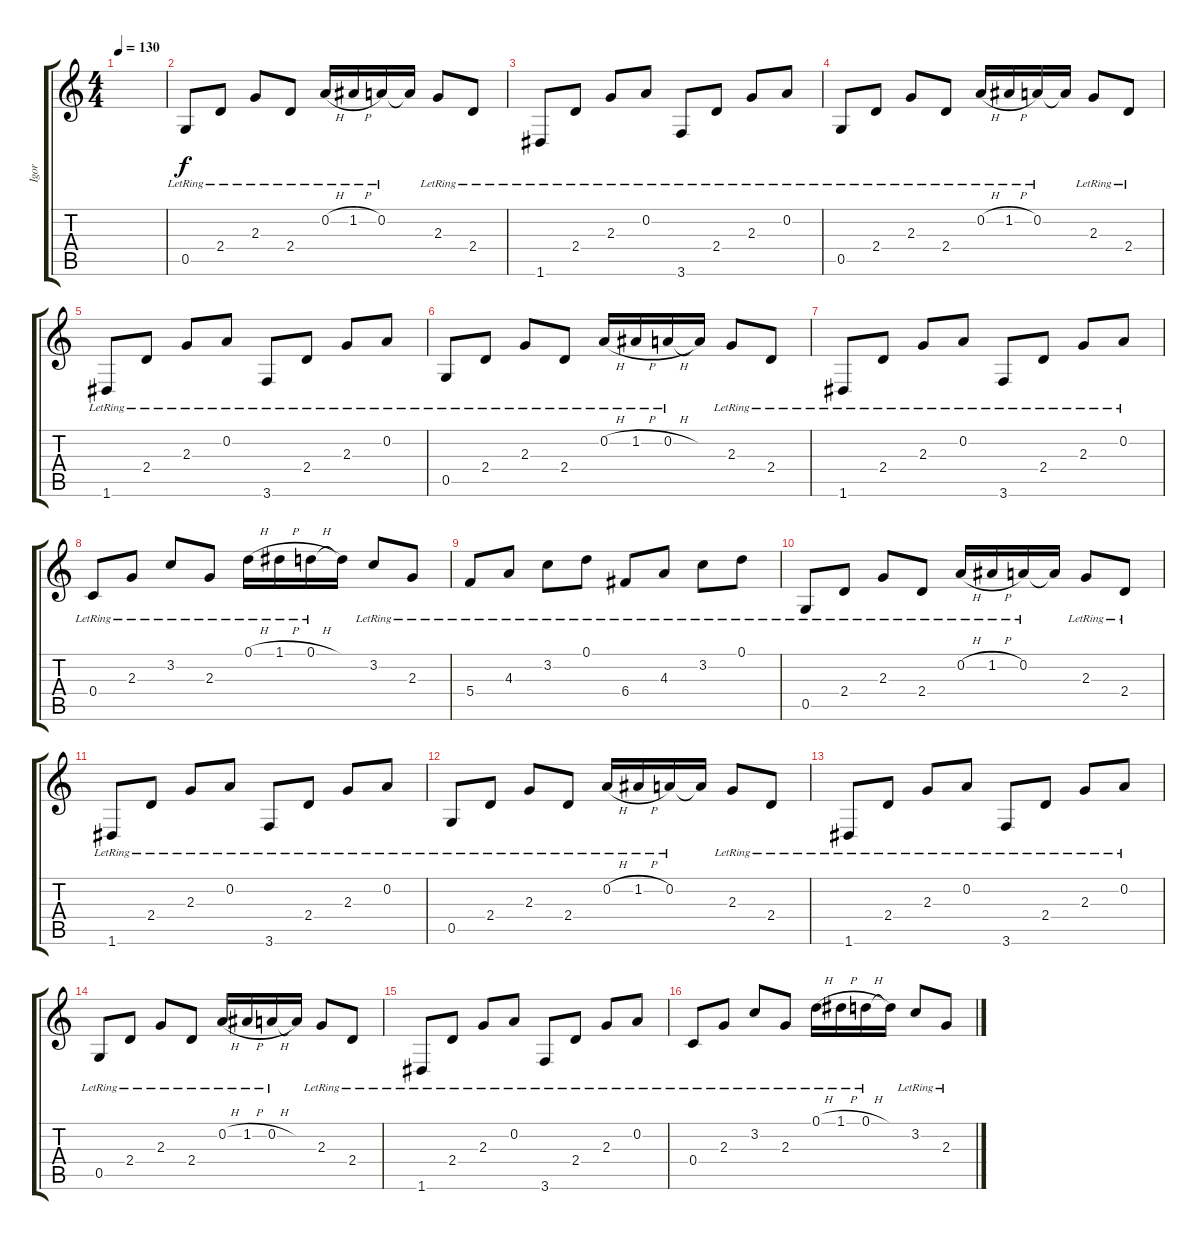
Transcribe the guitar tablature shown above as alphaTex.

\track ("Igor" "Igor") {instrument acousticguitarsteel}
\staff {score tabs}
\tuning (D4 A3 F3 C3 G2 D2) {hide}
\ts (4 4)
\tempo 130
\clef g2
\ks c
|
0.5{lr}.8 2.4{lr}.8 2.3{lr}.8 2.4{lr}.8 0.2{h lr}.16 1.2{h lr}.16 0.2{lr}.16 0.2{t}.16 2.3{lr}.8 2.4{lr}.8 |
1.6{lr}.8 2.4{lr}.8 2.3{lr}.8 0.2{lr}.8 3.6{lr}.8 2.4{lr}.8 2.3{lr}.8 0.2{lr}.8 |
0.5{lr}.8 2.4{lr}.8 2.3{lr}.8 2.4{lr}.8 0.2{h lr}.16 1.2{h lr}.16 0.2{lr}.16 0.2{t}.16 2.3{lr}.8 2.4{lr}.8 |
1.6{lr}.8 2.4{lr}.8 2.3{lr}.8 0.2{lr}.8 3.6{lr}.8 2.4{lr}.8 2.3{lr}.8 0.2{lr}.8 |
0.5{lr}.8 2.4{lr}.8 2.3{lr}.8 2.4{lr}.8 0.2{h lr}.16 1.2{h lr}.16 0.2{h lr}.16 0.2{t}.16 2.3{lr}.8 2.4{lr}.8 |
1.6{lr}.8 2.4{lr}.8 2.3{lr}.8 0.2{lr}.8 3.6{lr}.8 2.4{lr}.8 2.3{lr}.8 0.2{lr}.8 |
0.4{lr}.8 2.3{lr}.8 3.2{lr}.8 2.3{lr}.8 0.1{h lr}.16 1.1{h lr}.16 0.1{h lr}.16 0.1{t}.16 3.2{lr}.8 2.3{lr}.8 |
5.4{lr}.8 4.3{lr}.8 3.2{lr}.8 0.1{lr}.8 6.4{lr}.8 4.3{lr}.8 3.2{lr}.8 0.1{lr}.8 |
0.5{lr}.8 2.4{lr}.8 2.3{lr}.8 2.4{lr}.8 0.2{h lr}.16 1.2{h lr}.16 0.2{lr}.16 0.2{t}.16 2.3{lr}.8 2.4{lr}.8 |
1.6{lr}.8 2.4{lr}.8 2.3{lr}.8 0.2{lr}.8 3.6{lr}.8 2.4{lr}.8 2.3{lr}.8 0.2{lr}.8 |
0.5{lr}.8 2.4{lr}.8 2.3{lr}.8 2.4{lr}.8 0.2{h lr}.16 1.2{h lr}.16 0.2{lr}.16 0.2{t}.16 2.3{lr}.8 2.4{lr}.8 |
1.6{lr}.8 2.4{lr}.8 2.3{lr}.8 0.2{lr}.8 3.6{lr}.8 2.4{lr}.8 2.3{lr}.8 0.2{lr}.8 |
0.5{lr}.8 2.4{lr}.8 2.3{lr}.8 2.4{lr}.8 0.2{h lr}.16 1.2{h lr}.16 0.2{h lr}.16 0.2{t}.16 2.3{lr}.8 2.4{lr}.8 |
1.6{lr}.8 2.4{lr}.8 2.3{lr}.8 0.2{lr}.8 3.6{lr}.8 2.4{lr}.8 2.3{lr}.8 0.2{lr}.8 |
0.4{lr}.8 2.3{lr}.8 3.2{lr}.8 2.3{lr}.8 0.1{h lr}.16 1.1{h lr}.16 0.1{h lr}.16 0.1{t}.16 3.2{lr}.8 2.3{lr}.8
